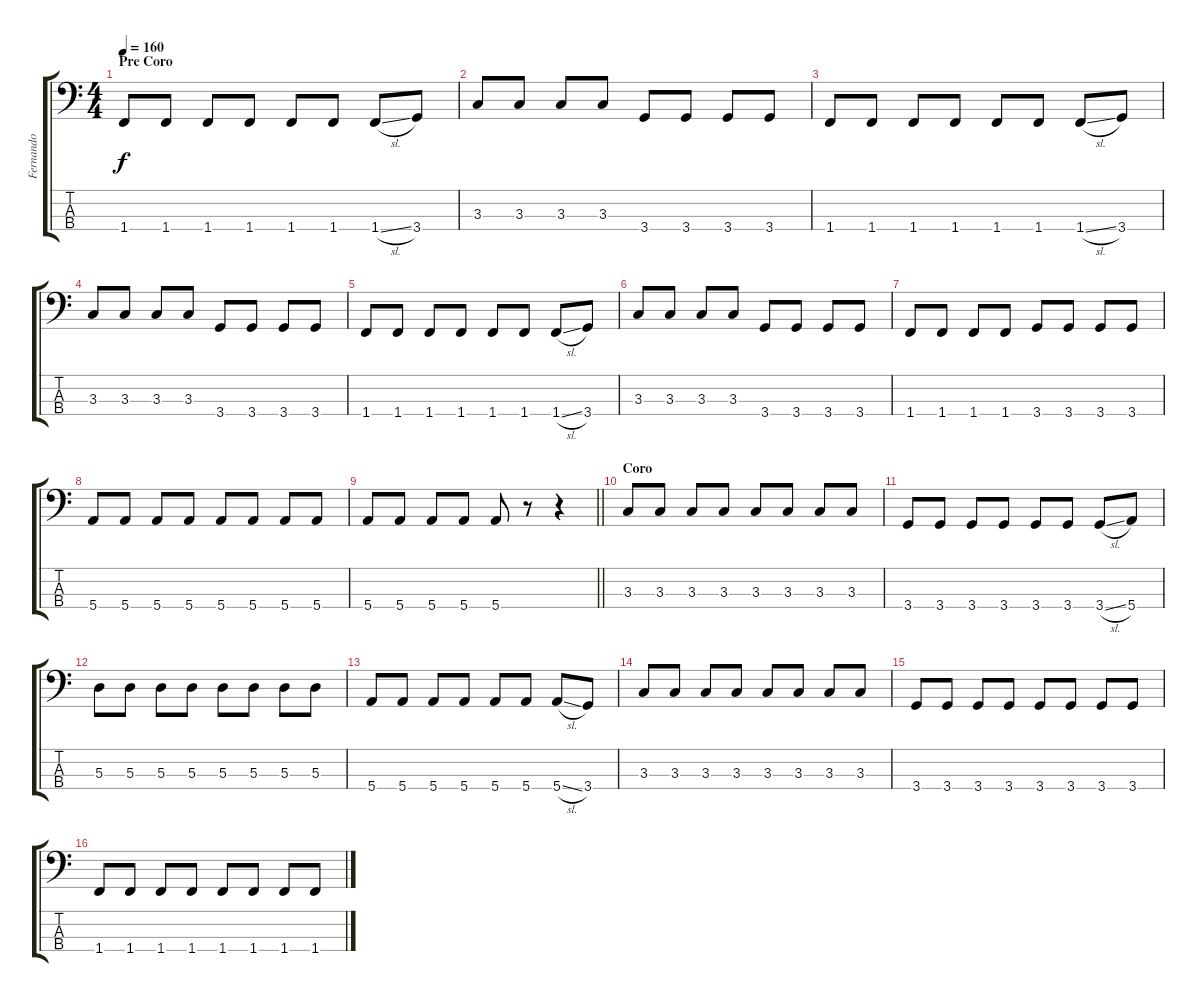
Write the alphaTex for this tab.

\track ("Fernando" "Fernando") {instrument electricbassfinger}
\staff {score tabs}
\tuning (G2 D2 A1 E1) {hide}
\ts (4 4)
\section ("" "Pre Coro")
\tempo 160
\clef f4
\ks c
1.4.8{dy f} 1.4.8 1.4.8 1.4.8 1.4.8 1.4.8 1.4{sl}.8 3.4.8 |
3.3.8 3.3.8 3.3.8 3.3.8 3.4.8 3.4.8 3.4.8 3.4.8 |
1.4.8 1.4.8 1.4.8 1.4.8 1.4.8 1.4.8 1.4{sl}.8 3.4.8 |
3.3.8 3.3.8 3.3.8 3.3.8 3.4.8 3.4.8 3.4.8 3.4.8 |
1.4.8 1.4.8 1.4.8 1.4.8 1.4.8 1.4.8 1.4{sl}.8 3.4.8 |
3.3.8 3.3.8 3.3.8 3.3.8 3.4.8 3.4.8 3.4.8 3.4.8 |
1.4.8 1.4.8 1.4.8 1.4.8 3.4.8 3.4.8 3.4.8 3.4.8 |
5.4.8 5.4.8 5.4.8 5.4.8 5.4.8 5.4.8 5.4.8 5.4.8 |
\barLineRight lightlight
5.4.8 5.4.8 5.4.8 5.4.8 5.4.8 r.8 r.4 |
\section ("" "Coro")
3.3.8 3.3.8 3.3.8 3.3.8 3.3.8 3.3.8 3.3.8 3.3.8 |
3.4.8 3.4.8 3.4.8 3.4.8 3.4.8 3.4.8 3.4{sl}.8 5.4.8 |
5.3.8 5.3.8 5.3.8 5.3.8 5.3.8 5.3.8 5.3.8 5.3.8 |
5.4.8 5.4.8 5.4.8 5.4.8 5.4.8 5.4.8 5.4{sl}.8 3.4.8 |
3.3.8 3.3.8 3.3.8 3.3.8 3.3.8 3.3.8 3.3.8 3.3.8 |
3.4.8 3.4.8 3.4.8 3.4.8 3.4.8 3.4.8 3.4.8 3.4.8 |
1.4.8 1.4.8 1.4.8 1.4.8 1.4.8 1.4.8 1.4.8 1.4.8
